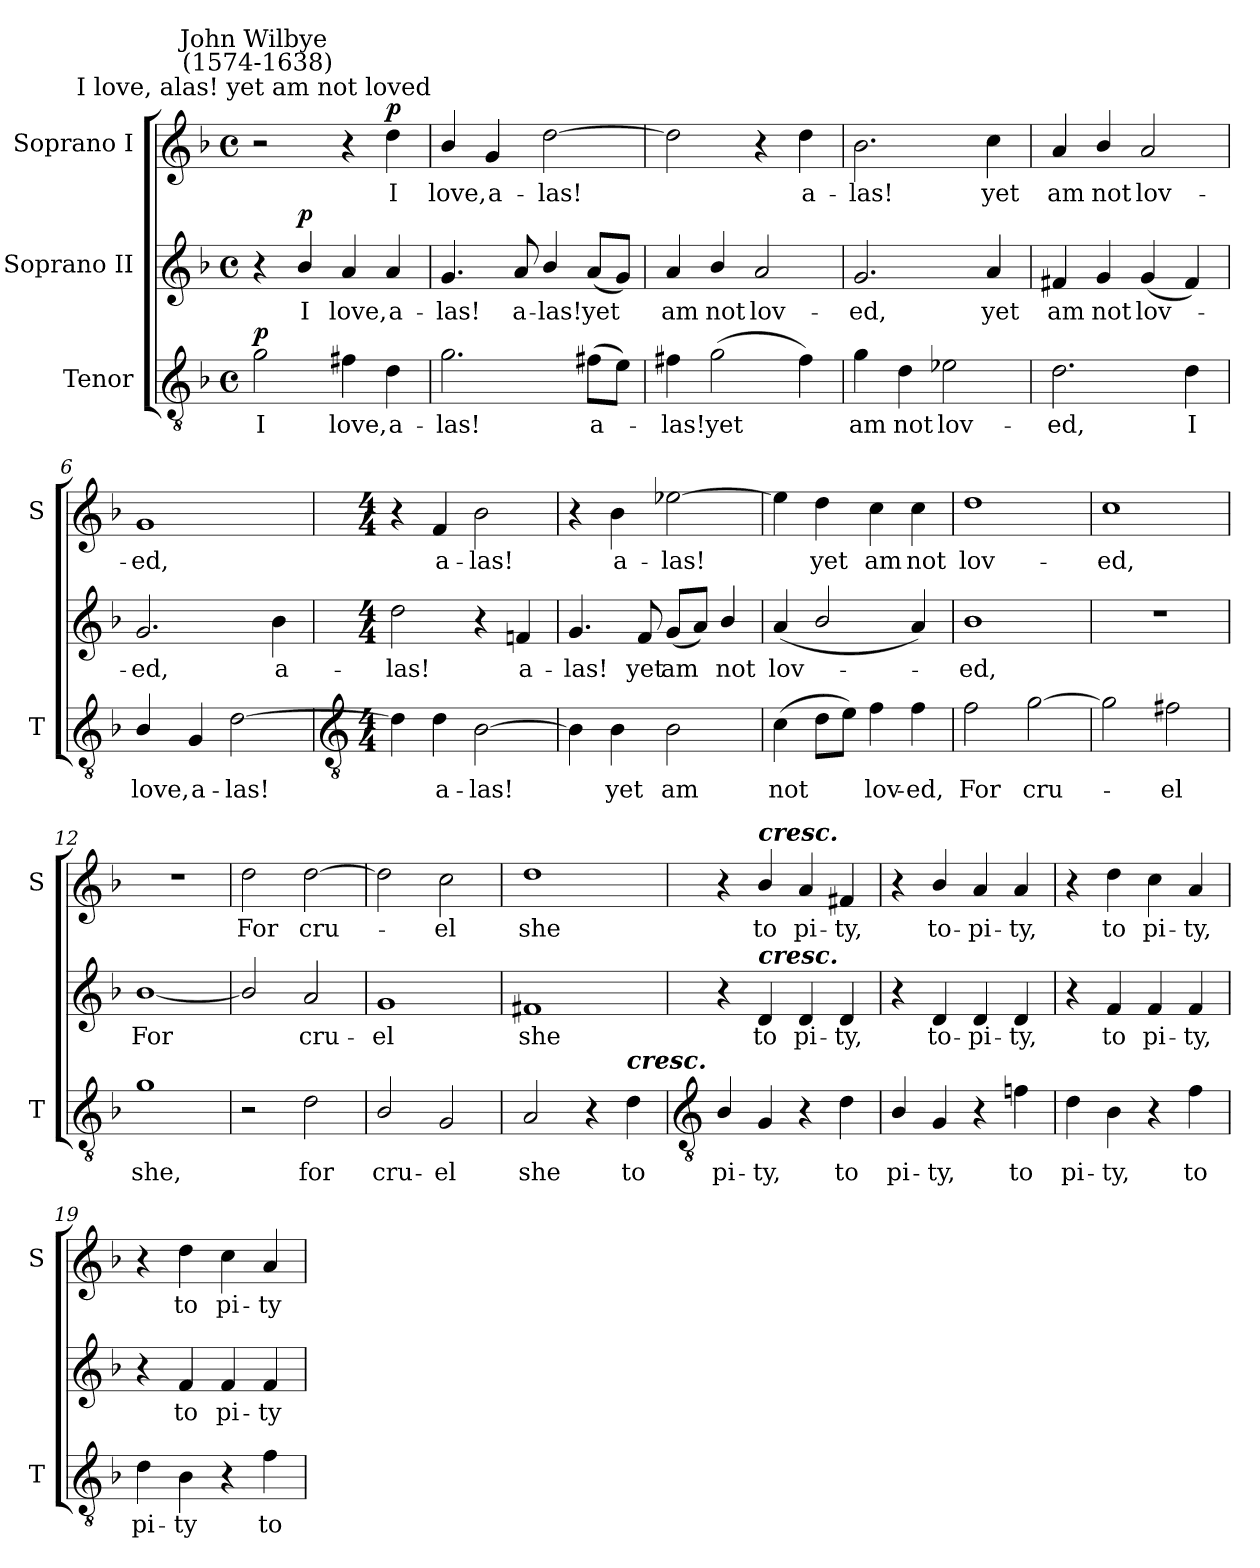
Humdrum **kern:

**kern	**text	**dynam	**kern	**text	**dynam	**kern	**text	**dynam
*part3	*part3	*part3	*part2	*part2	*part2	*part1	*part1	*part1
*staff3	*staff3	*staff3	*staff2	*staff2	*staff2	*staff1	*staff1	*staff1
*I"Tenor	*	*	*I"Soprano II	*	*	*I"Soprano I	*	*
*I'T	*	*	*	*	*	*I'S	*	*
*clefGv2	*	*	*clefG2	*	*	*clefG2	*	*
*k[b-]	*	*	*k[b-]	*	*	*k[b-]	*	*
*F:	*	*	*F:	*	*	*F:	*	*
*M4/4	*	*	*M4/4	*	*	*M4/4	*	*
*met(c)	*	*	*met(c)	*	*	*met(c)	*	*
=1	=1	=1	=1	=1	=1	=1	=1	=1
!	!	!	!	!	!	!LO:TX:a:cj:t=I love, alas! yet am not loved	!	!
!	!	!	!	!	!	!LO:TX:a:cj:t=John Wilbye\n (1574-1638)	!	!
!	!LO:LY:b	!LO:DY:b	!	!	!	!	!	!
2g	I	p	4r	.	.	2r	.	.
!	!	!	!	!LO:LY:b	!LO:DY:b	!	!	!
.	.	.	4b-/	I	p	.	.	.
!	!LO:LY:b	!	!	!LO:LY:b	!	!	!	!
4f#X	love,	.	4a	love,	.	4r	.	.
!	!LO:LY:b	!	!	!LO:LY:b	!	!	!LO:LY:b	!LO:DY:b
4d	a-	.	4a	a-	.	4dd	I	p
=2	=2	=2	=2	=2	=2	=2	=2	=2
!	!LO:LY:b	!	!	!LO:LY:b	!	!	!LO:LY:b	!
2.g	-las!	.	4.g	-las!	.	4b-/	love,	.
!	!	!	!	!	!	!	!LO:LY:b	!
.	.	.	.	.	.	4g	a-	.
!	!	!	!	!LO:LY:b	!	!	!	!
.	.	.	8a	a-	.	.	.	.
!	!	!	!	!LO:LY:b	!	!	!LO:LY:b	!
.	.	.	4b-/	-las!	.	[2dd	-las!	.
!	!LO:LY:b	!	!	!LO:LY:b	!	!	!	!
(>8f#XL	a-	.	(<8aL	yet	.	.	.	.
8eJ)	.	.	8gJ)	.	.	.	.	.
=3	=3	=3	=3	=3	=3	=3	=3	=3
!	!LO:LY:b	!	!	!LO:LY:b	!	!	!	!
4f#X	las!	.	4a	am	.	2dd]	.	.
!	!LO:LY:b	!	!	!LO:LY:b	!	!	!	!
(>2g	yet	.	4b-/	not	.	.	.	.
!	!	!	!	!LO:LY:b	!	!	!	!
.	.	.	2a	lov-	.	4r	.	.
!	!	!	!	!	!	!	!LO:LY:b	!
4f#)	.	.	.	.	.	4dd	a-	.
=4	=4	=4	=4	=4	=4	=4	=4	=4
!	!LO:LY:b	!	!	!LO:LY:b	!	!	!LO:LY:b	!
4g	am	.	2.g	-ed,	.	2.b-	-las!	.
!	!LO:LY:b	!	!	!	!	!	!	!
4d	not	.	.	.	.	.	.	.
!	!LO:LY:b	!	!	!	!	!	!	!
2e-X	lov-	.	.	.	.	.	.	.
!	!	!	!	!LO:LY:b	!	!	!LO:LY:b	!
.	.	.	4a	yet	.	4cc	yet	.
=5	=5	=5	=5	=5	=5	=5	=5	=5
!	!LO:LY:b	!	!	!LO:LY:b	!	!	!LO:LY:b	!
2.d	-ed,	.	4f#X	am	.	4a	am	.
!	!	!	!	!LO:LY:b	!	!	!LO:LY:b	!
.	.	.	4g	not	.	4b-/	not	.
!	!	!	!	!LO:LY:b	!	!	!LO:LY:b	!
.	.	.	(<4g	lov-	.	2a	lov-	.
!	!LO:LY:b	!	!	!	!	!	!	!
4d	I	.	4f#)	.	.	.	.	.
=6	=6	=6	=6	=6	=6	=6	=6	=6
!	!LO:LY:b	!	!	!LO:LY:b	!	!	!LO:LY:b	!
4B-/	love,	.	2.g	ed,	.	1g	-ed,	.
!	!LO:LY:b	!	!	!	!	!	!	!
4G	a-	.	.	.	.	.	.	.
!	!LO:LY:b	!	!	!	!	!	!	!
[2d	-las!	.	.	.	.	.	.	.
!	!	!	!	!LO:LY:b	!	!	!	!
.	.	.	4b-	a-	.	.	.	.
!!LO:LB:g=z
=7	=7	=7	=7	=7	=7	=7	=7	=7
*clefGv2	*	*	*	*	*	*	*	*
*M4/4	*	*	*M4/4	*	*	*M4/4	*	*
!	!	!	!	!LO:LY:b	!	!	!	!
4d]	.	.	2dd	-las!	.	4r	.	.
!	!LO:LY:b	!	!	!	!	!	!LO:LY:b	!
4d	a-	.	.	.	.	4f	a-	.
!	!LO:LY:b	!	!	!	!	!	!LO:LY:b	!
[2B-	-las!	.	4r	.	.	2b-	-las!	.
!	!	!	!	!LO:LY:b	!	!	!	!
.	.	.	4fn	a-	.	.	.	.
=8	=8	=8	=8	=8	=8	=8	=8	=8
!	!	!	!	!LO:LY:b	!	!	!	!
4B-]	.	.	4.g	-las!	.	4r	.	.
!	!LO:LY:b	!	!	!	!	!	!LO:LY:b	!
4B-	yet	.	.	.	.	4b-	a-	.
!	!	!	!	!LO:LY:b	!	!	!	!
.	.	.	8f	yet	.	.	.	.
!	!LO:LY:b	!	!	!LO:LY:b	!	!	!LO:LY:b	!
2B-	am	.	(<8gL	am	.	[2ee-X	-las!	.
.	.	.	8aJ)	.	.	.	.	.
!	!	!	!	!LO:LY:b	!	!	!	!
.	.	.	4b-/	not	.	.	.	.
=9	=9	=9	=9	=9	=9	=9	=9	=9
!	!LO:LY:b	!	!	!LO:LY:b	!	!	!	!
(>4c	not	.	(<4a	lov-	.	4ee-]	.	.
!	!	!	!	!	!	!	!LO:LY:b	!
8dL	.	.	2b-/	.	.	4dd	yet	.
8eJ)	.	.	.	.	.	.	.	.
!	!LO:LY:b	!	!	!	!	!	!LO:LY:b	!
4f	lov-	.	.	.	.	4cc	am	.
!	!LO:LY:b	!	!	!	!	!	!LO:LY:b	!
4f	-ed,	.	4a)	.	.	4cc	not	.
=10	=10	=10	=10	=10	=10	=10	=10	=10
!	!LO:LY:b	!	!	!LO:LY:b	!	!	!LO:LY:b	!
2f	For	.	1b-	ed,	.	1dd	lov-	.
!	!LO:LY:b	!	!	!	!	!	!	!
[2g	cru-	.	.	.	.	.	.	.
=11	=11	=11	=11	=11	=11	=11	=11	=11
!	!	!	!	!	!	!	!LO:LY:b	!
2g]	.	.	1r	.	.	1cc	-ed,	.
!	!LO:LY:b	!	!	!	!	!	!	!
2f#X	el	.	.	.	.	.	.	.
=12	=12	=12	=12	=12	=12	=12	=12	=12
!	!LO:LY:b	!	!	!LO:LY:b	!	!	!	!
1g	she,	.	[1b-/	For	.	1r	.	.
=13	=13	=13	=13	=13	=13	=13	=13	=13
!	!	!	!	!	!	!	!LO:LY:b	!
2r	.	.	2b-/]	.	.	2dd	For	.
!	!LO:LY:b	!	!	!LO:LY:b	!	!	!LO:LY:b	!
2d	for	.	2a	cru-	.	[2dd	cru-	.
=14	=14	=14	=14	=14	=14	=14	=14	=14
!	!LO:LY:b	!	!	!LO:LY:b	!	!	!	!
2B-/	cru-	.	1g	-el	.	2dd]	.	.
!	!LO:LY:b	!	!	!	!	!	!LO:LY:b	!
2G	-el	.	.	.	.	2cc	el	.
=15	=15	=15	=15	=15	=15	=15	=15	=15
!	!LO:LY:b	!	!	!LO:LY:b	!	!	!LO:LY:b	!
2A	she	.	1f#X	she	.	1dd	she	.
4r	.	.	.	.	.	.	.	.
!LO:TX:a:Bi:t=cresc.	!	!	!	!	!	!	!	!
!	!LO:LY:b	!	!	!	!	!	!	!
4d	to	.	.	.	.	.	.	.
!!LO:LB:g=z
=16	=16	=16	=16	=16	=16	=16	=16	=16
*clefGv2	*	*	*	*	*	*	*	*
!	!LO:LY:b	!	!	!	!	!	!	!
4B-/	pi-	.	4r	.	.	4r	.	.
!	!	!	!	!	!	!LO:TX:a:Bi:t=cresc.	!	!
!	!	!	!LO:TX:a:Bi:t=cresc.	!	!	!	!	!
!	!LO:LY:b	!	!	!LO:LY:b	!	!	!LO:LY:b	!
4G	-ty,	.	4d	to	.	4b-/	to	.
!	!	!	!	!LO:LY:b	!	!	!LO:LY:b	!
4r	.	.	4d	pi-	.	4a	pi-	.
!	!LO:LY:b	!	!	!LO:LY:b	!	!	!LO:LY:b	!
4d	to	.	4d	-ty,	.	4f#X	-ty,	.
=17	=17	=17	=17	=17	=17	=17	=17	=17
!	!LO:LY:b	!	!	!	!	!	!	!
4B-/	pi-	.	4r	.	.	4r	.	.
!	!LO:LY:b	!	!	!LO:LY:b	!	!	!LO:LY:b	!
4G	-ty,	.	4d	to-	.	4b-/	to-	.
!	!	!	!	!LO:LY:b	!	!	!LO:LY:b	!
4r	.	.	4d	-pi-	.	4a	-pi-	.
!	!LO:LY:b	!	!	!LO:LY:b	!	!	!LO:LY:b	!
4fn	to	.	4d	-ty,	.	4a	-ty,	.
=18	=18	=18	=18	=18	=18	=18	=18	=18
!	!LO:LY:b	!	!	!	!	!	!	!
4d	pi-	.	4r	.	.	4r	.	.
!	!LO:LY:b	!	!	!LO:LY:b	!	!	!LO:LY:b	!
4B-	-ty,	.	4f	to	.	4dd	to	.
!	!	!	!	!LO:LY:b	!	!	!LO:LY:b	!
4r	.	.	4f	pi-	.	4cc	pi-	.
!	!LO:LY:b	!	!	!LO:LY:b	!	!	!LO:LY:b	!
4f	to	.	4f	-ty,	.	4a	-ty,	.
=19	=19	=19	=19	=19	=19	=19	=19	=19
!	!LO:LY:b	!	!	!	!	!	!	!
4d	pi-	.	4r	.	.	4r	.	.
!	!LO:LY:b	!	!	!LO:LY:b	!	!	!LO:LY:b	!
4B-	-ty	.	4f	to	.	4dd	to	.
!	!	!	!	!LO:LY:b	!	!	!LO:LY:b	!
4r	.	.	4f	pi-	.	4cc	pi-	.
!	!LO:LY:b	!	!	!LO:LY:b	!	!	!LO:LY:b	!
4f	to	.	4f	-ty	.	4a	-ty	.
=	=	=	=	=	=	=	=	=
*-	*-	*-	*-	*-	*-	*-	*-	*-
